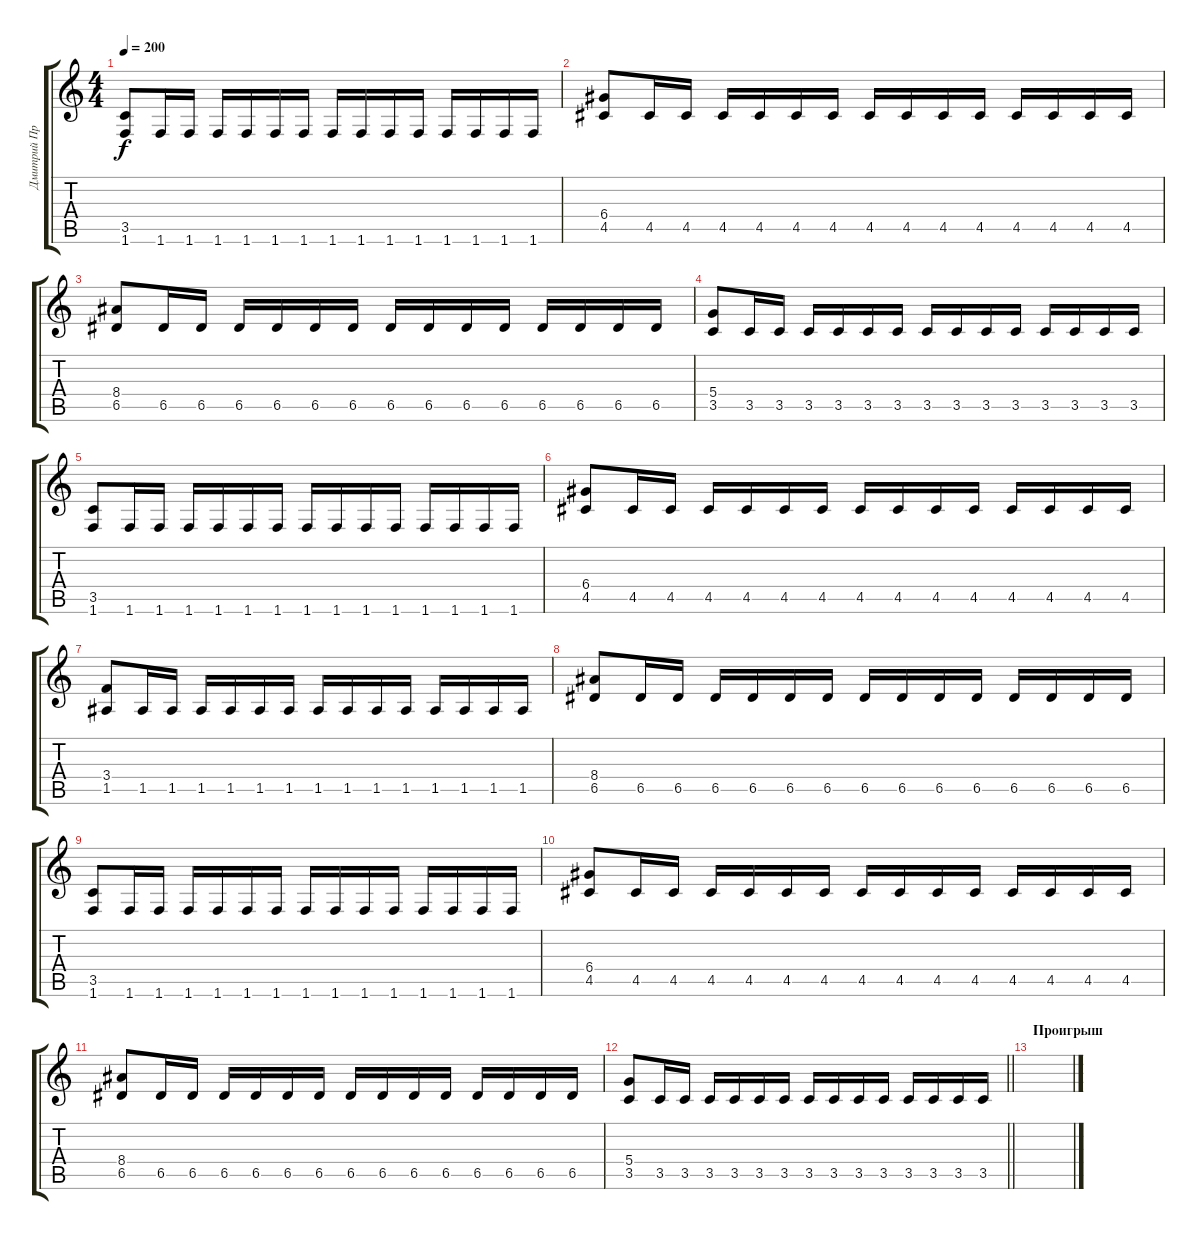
\track ("Дмитрий Процко" "Дмитрий Пр") {instrument distortionguitar}
\staff {score tabs}
\tuning (E4 B3 G3 D3 A2 E2) {hide}
\ts (4 4)
\tempo 200
\clef g2
\ks c
(3.5 1.6).8{dy f} 1.6.16 1.6.16 1.6.16 1.6.16 1.6.16 1.6.16 1.6.16 1.6.16 1.6.16 1.6.16 1.6.16 1.6.16 1.6.16 1.6.16 |
(6.4 4.5).8 4.5.16 4.5.16 4.5.16 4.5.16 4.5.16 4.5.16 4.5.16 4.5.16 4.5.16 4.5.16 4.5.16 4.5.16 4.5.16 4.5.16 |
(8.4 6.5).8 6.5.16 6.5.16 6.5.16 6.5.16 6.5.16 6.5.16 6.5.16 6.5.16 6.5.16 6.5.16 6.5.16 6.5.16 6.5.16 6.5.16 |
(5.4 3.5).8 3.5.16 3.5.16 3.5.16 3.5.16 3.5.16 3.5.16 3.5.16 3.5.16 3.5.16 3.5.16 3.5.16 3.5.16 3.5.16 3.5.16 |
(3.5 1.6).8 1.6.16 1.6.16 1.6.16 1.6.16 1.6.16 1.6.16 1.6.16 1.6.16 1.6.16 1.6.16 1.6.16 1.6.16 1.6.16 1.6.16 |
(6.4 4.5).8 4.5.16 4.5.16 4.5.16 4.5.16 4.5.16 4.5.16 4.5.16 4.5.16 4.5.16 4.5.16 4.5.16 4.5.16 4.5.16 4.5.16 |
(3.4 1.5).8 1.5.16 1.5.16 1.5.16 1.5.16 1.5.16 1.5.16 1.5.16 1.5.16 1.5.16 1.5.16 1.5.16 1.5.16 1.5.16 1.5.16 |
(8.4 6.5).8 6.5.16 6.5.16 6.5.16 6.5.16 6.5.16 6.5.16 6.5.16 6.5.16 6.5.16 6.5.16 6.5.16 6.5.16 6.5.16 6.5.16 |
(3.5 1.6).8 1.6.16 1.6.16 1.6.16 1.6.16 1.6.16 1.6.16 1.6.16 1.6.16 1.6.16 1.6.16 1.6.16 1.6.16 1.6.16 1.6.16 |
(6.4 4.5).8 4.5.16 4.5.16 4.5.16 4.5.16 4.5.16 4.5.16 4.5.16 4.5.16 4.5.16 4.5.16 4.5.16 4.5.16 4.5.16 4.5.16 |
(8.4 6.5).8 6.5.16 6.5.16 6.5.16 6.5.16 6.5.16 6.5.16 6.5.16 6.5.16 6.5.16 6.5.16 6.5.16 6.5.16 6.5.16 6.5.16 |
\barLineRight lightlight
(5.4 3.5).8 3.5.16 3.5.16 3.5.16 3.5.16 3.5.16 3.5.16 3.5.16 3.5.16 3.5.16 3.5.16 3.5.16 3.5.16 3.5.16 3.5.16 |
\section ("" "Проигрыш")
